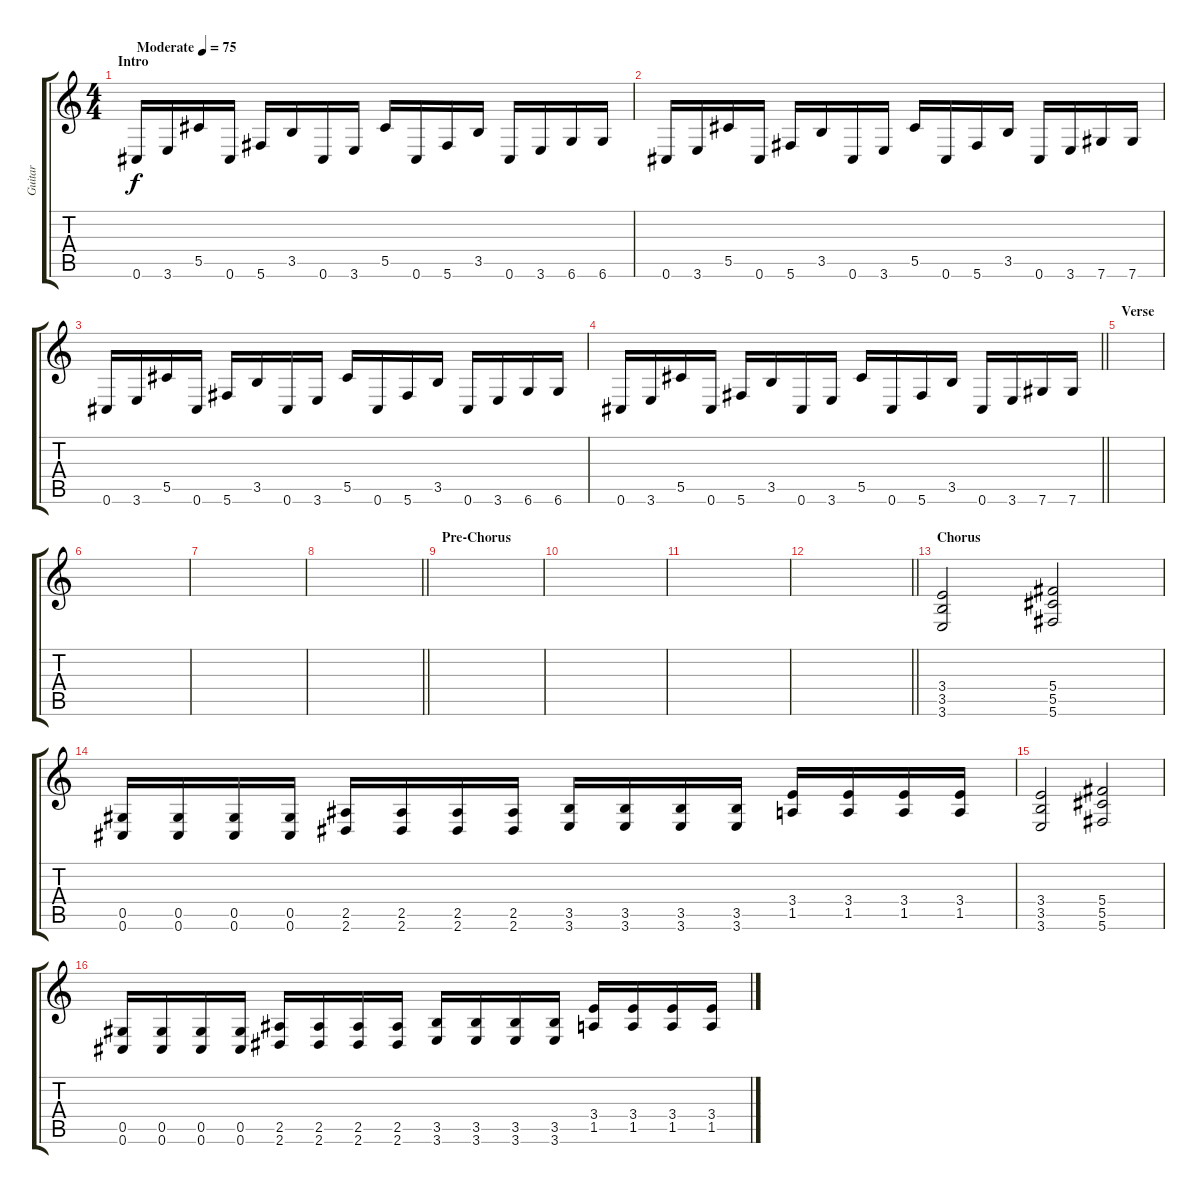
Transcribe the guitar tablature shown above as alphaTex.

\track ("Guitar" "Guitar") {instrument overdrivenguitar}
\staff {score tabs}
\tuning (Eb4 Bb3 Gb3 Db3 Ab2 Db2) {hide}
\ts (4 4)
\section ("" "Intro")
\tempo (75 "Moderate")
\clef g2
\ks c
0.6.16{dy f instrument overdrivenguitar} 3.6.16 5.5.16 0.6.16 5.6.16 3.5.16 0.6.16 3.6.16 5.5.16 0.6.16 5.6.16 3.5.16 0.6.16 3.6.16 6.6.16 6.6.16 |
0.6.16 3.6.16 5.5.16 0.6.16 5.6.16 3.5.16 0.6.16 3.6.16 5.5.16 0.6.16 5.6.16 3.5.16 0.6.16 3.6.16 7.6.16 7.6.16 |
0.6.16 3.6.16 5.5.16 0.6.16 5.6.16 3.5.16 0.6.16 3.6.16 5.5.16 0.6.16 5.6.16 3.5.16 0.6.16 3.6.16 6.6.16 6.6.16 |
\barLineRight lightlight
0.6.16 3.6.16 5.5.16 0.6.16 5.6.16 3.5.16 0.6.16 3.6.16 5.5.16 0.6.16 5.6.16 3.5.16 0.6.16 3.6.16 7.6.16 7.6.16 |
\section ("" "Verse")
|
|
|
\barLineRight lightlight
|
\section ("" "Pre-Chorus")
|
|
|
\barLineRight lightlight
|
\section ("" "Chorus")
(3.4 3.5 3.6).2 (5.4 5.5 5.6).2 |
(0.5 0.6).16 (0.5 0.6).16 (0.5 0.6).16 (0.5 0.6).16 (2.5 2.6).16 (2.5 2.6).16 (2.5 2.6).16 (2.5 2.6).16 (3.5 3.6).16 (3.5 3.6).16 (3.5 3.6).16 (3.5 3.6).16 (3.4 1.5).16 (3.4 1.5).16 (3.4 1.5).16 (3.4 1.5).16 |
(3.4 3.5 3.6).2 (5.4 5.5 5.6).2 |
(0.5 0.6).16 (0.5 0.6).16 (0.5 0.6).16 (0.5 0.6).16 (2.5 2.6).16 (2.5 2.6).16 (2.5 2.6).16 (2.5 2.6).16 (3.5 3.6).16 (3.5 3.6).16 (3.5 3.6).16 (3.5 3.6).16 (3.4 1.5).16 (3.4 1.5).16 (3.4 1.5).16 (3.4 1.5).16
